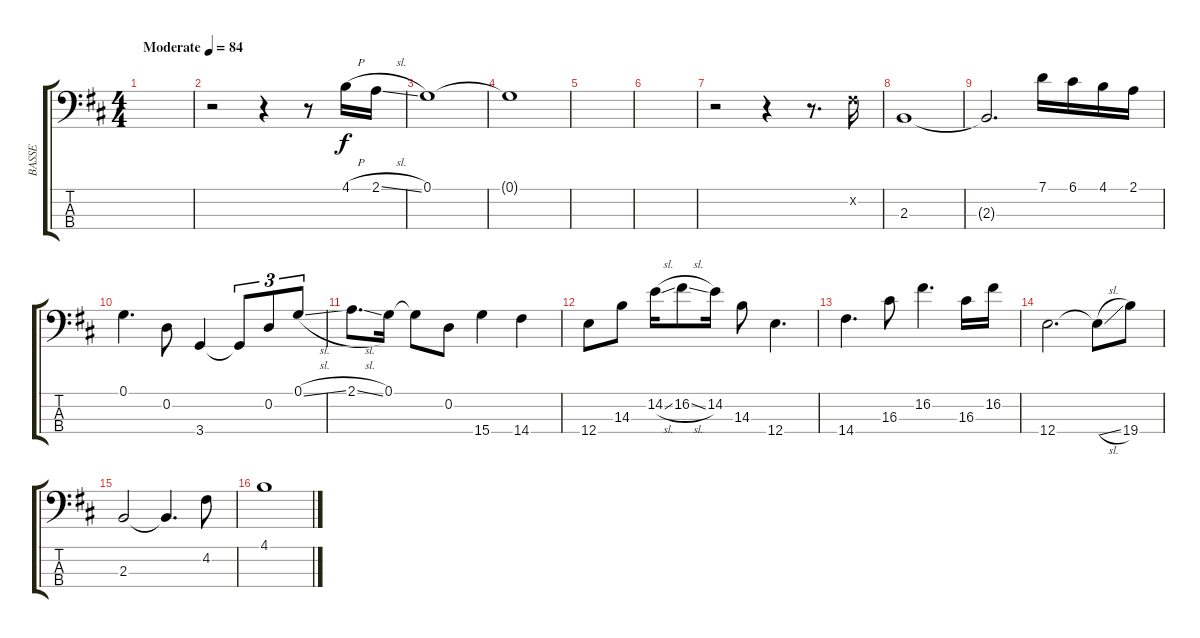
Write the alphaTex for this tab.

\track ("BASSE" "BASSE") {instrument fretlessbass}
\staff {score tabs}
\tuning (G2 D2 A1 E1) {hide}
\ts (4 4)
\tempo (84 "Moderate")
\clef f4
\ks d
|
r.2 r.4 r.8 4.1{h}.16 2.1{sl}.16 |
0.1.1 |
0.1{t}.1 |
|
|
r.2 r.4 r.8{d} 4.2{x}.16 |
2.3.1 |
2.3{t}.2{d} 7.1.16 6.1.16 4.1.16 2.1.16 |
0.1.4{d} 0.2.8 3.4.4 3.4{t}.8{tu (3 2)} 0.2.8{tu (3 2)} 0.1{sl}.8{tu (3 2)} |
2.1{sl}.8{d} 0.1.16 0.1{t}.8 0.2.8 15.4.4 14.4.4 |
12.4.8 14.3.8 14.2{sl}.16 16.2{sl}.8 14.2.16 14.3.8 12.4.4{d} |
14.4.4{d} 16.3.8 16.2.4{d} 16.3.16 16.2.16 |
12.4.2{d} 12.4{sl t}.8 19.4.8 |
2.3.2 2.3{t}.4{d} 4.2.8 |
4.1.1
